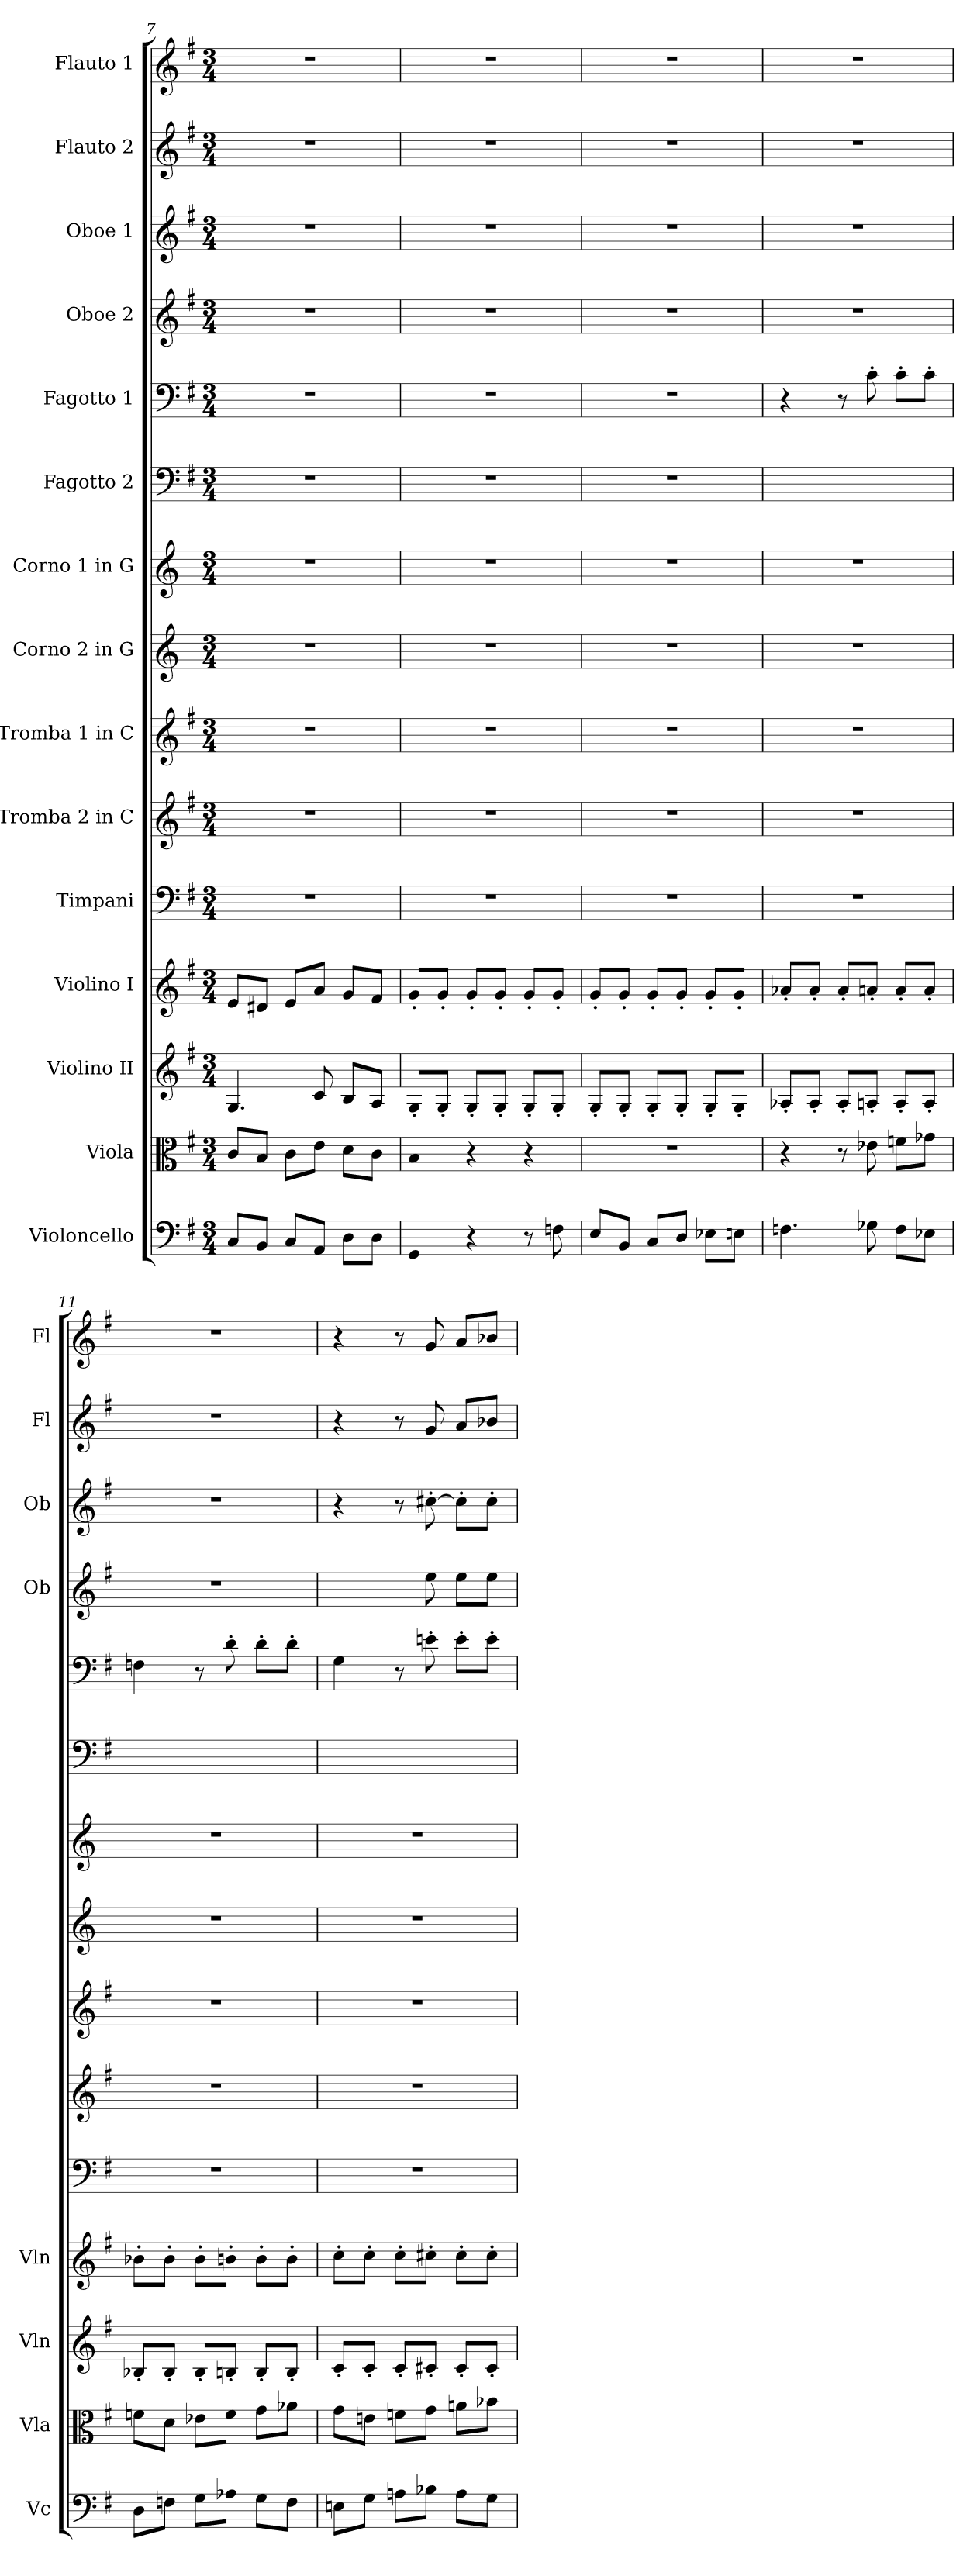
**kern	**kern	**kern	**kern	**kern	**kern	**kern	**kern	**kern	**kern	**kern	**kern	**kern	**kern	**kern
*part15	*part14	*part13	*part12	*part11	*part10	*part9	*part8	*part7	*part6	*part5	*part4	*part3	*part2	*part1
*staff15	*staff14	*staff13	*staff12	*staff11	*staff10	*staff9	*staff8	*staff7	*staff6	*staff5	*staff4	*staff3	*staff2	*staff1
*I"Violoncello	*I"Viola	*I"Violino II	*I"Violino I	*I"Timpani	*I"Tromba 2 in C	*I"Tromba 1 in C	*I"Corno 2 in G	*I"Corno 1 in G	*I"Fagotto 2	*I"Fagotto 1	*I"Oboe 2	*I"Oboe 1	*I"Flauto 2	*I"Flauto 1
*I'Vc	*I'Vla	*I'Vln	*I'Vln	*	*	*	*	*	*	*	*I'Ob	*I'Ob	*I'Fl	*I'Fl
*clefF4	*clefC3	*clefG2	*clefG2	*clefF4	*clefG2	*clefG2	*clefG2	*clefG2	*clefF4	*clefF4	*clefG2	*clefG2	*clefG2	*clefG2
*	*	*	*	*	*ITrd1c2	*ITrd1c2	*ITrd-4c-7	*ITrd-4c-7	*	*	*	*	*	*
*k[f#]	*k[f#]	*k[f#]	*k[f#]	*k[f#]	*k[b-]	*k[b-]	*k[f#]	*k[f#]	*k[f#]	*k[f#]	*k[f#]	*k[f#]	*k[f#]	*k[f#]
*G:	*G:	*G:	*G:	*G:	*F:	*F:	*G:	*G:	*G:	*G:	*G:	*G:	*G:	*G:
*M3/4	*M3/4	*M3/4	*M3/4	*M3/4	*M3/4	*M3/4	*M3/4	*M3/4	*M3/4	*M3/4	*M3/4	*M3/4	*M3/4	*M3/4
=7	=7	=7	=7	=7	=7	=7	=7	=7	=7	=7	=7	=7	=7	=7
8C/L	8c/L	4.G	8e/L	2.r	2.r	2.r	2.r	2.r	2.r	2.r	2.r	2.r	2.r	2.r
8BB/J	8B/J	.	8d#X/J	.	.	.	.	.	.	.	.	.	.	.
8C/L	8c\L	.	8e/L	.	.	.	.	.	.	.	.	.	.	.
8AA/J	8e\J	8c	8a/J	.	.	.	.	.	.	.	.	.	.	.
8D\L	8d\L	8B/L	8g/L	.	.	.	.	.	.	.	.	.	.	.
8D\J	8c\J	8A/J	8f#/J	.	.	.	.	.	.	.	.	.	.	.
=8	=8	=8	=8	=8	=8	=8	=8	=8	=8	=8	=8	=8	=8	=8
4GG	4B	8G'/L	8g'/L	2.r	2.r	2.r	2.r	2.r	2.r	2.r	2.r	2.r	2.r	2.r
.	.	8G'/J	8g'/J	.	.	.	.	.	.	.	.	.	.	.
4r	4r	8G'/L	8g'/L	.	.	.	.	.	.	.	.	.	.	.
.	.	8G'/J	8g'/J	.	.	.	.	.	.	.	.	.	.	.
8r	4r	8G'/L	8g'/L	.	.	.	.	.	.	.	.	.	.	.
8Fn	.	8G'/J	8g'/J	.	.	.	.	.	.	.	.	.	.	.
=9	=9	=9	=9	=9	=9	=9	=9	=9	=9	=9	=9	=9	=9	=9
8E/L	2.r	8G'/L	8g'/L	2.r	2.r	2.r	2.r	2.r	2.r	2.r	2.r	2.r	2.r	2.r
8BB/J	.	8G'/J	8g'/J	.	.	.	.	.	.	.	.	.	.	.
8C/L	.	8G'/L	8g'/L	.	.	.	.	.	.	.	.	.	.	.
8D/J	.	8G'/J	8g'/J	.	.	.	.	.	.	.	.	.	.	.
8E-X\L	.	8G'/L	8g'/L	.	.	.	.	.	.	.	.	.	.	.
8En\J	.	8G'/J	8g'/J	.	.	.	.	.	.	.	.	.	.	.
=10	=10	=10	=10	=10	=10	=10	=10	=10	=10	=10	=10	=10	=10	=10
4.Fn	4r	8A-X'/L	8a-X'/L	2.r	2.r	2.r	2.r	2.r	2.ryy	4r	2.r	2.r	2.r	2.r
.	.	8A-'/J	8a-'/J	.	.	.	.	.	.	.	.	.	.	.
.	8r	8A-'/L	8a-'/L	.	.	.	.	.	.	8r	.	.	.	.
8G-X	8e-X	8An'/J	8an'/J	.	.	.	.	.	.	8c'	.	.	.	.
8F\L	8fn\L	8A'/L	8a'/L	.	.	.	.	.	.	8c'\L	.	.	.	.
8E-X\J	8g-X\J	8A'/J	8a'/J	.	.	.	.	.	.	8c'\J	.	.	.	.
=11	=11	=11	=11	=11	=11	=11	=11	=11	=11	=11	=11	=11	=11	=11
8D\L	8fn\L	8B-X'/L	8b-X'\L	2.r	2.r	2.r	2.r	2.r	2.ryy	4Fn	2.r	2.r	2.r	2.r
8Fn\J	8d\J	8B-'/J	8b-'\J	.	.	.	.	.	.	.	.	.	.	.
8G\L	8e-X\L	8B-'/L	8b-'\L	.	.	.	.	.	.	8r	.	.	.	.
8A-X\J	8f\J	8Bn'/J	8bn'\J	.	.	.	.	.	.	8d'	.	.	.	.
8G\L	8g\L	8B'/L	8b'\L	.	.	.	.	.	.	8d'\L	.	.	.	.
8F\J	8a-X\J	8B'/J	8b'\J	.	.	.	.	.	.	8d'\J	.	.	.	.
=12	=12	=12	=12	=12	=12	=12	=12	=12	=12	=12	=12	=12	=12	=12
8En\L	8g\L	8c'/L	8cc'\L	2.r	2.r	2.r	2.r	2.r	2.ryy	4G	4ryy	4r	4r	4r
8G\J	8en\J	8c'/J	8cc'\J	.	.	.	.	.	.	.	.	.	.	.
8An\L	8fn\L	8c'/L	8cc'\L	.	.	.	.	.	.	8r	8ryy	8r	8r	8r
8B-X\J	8g\J	8c#X'/J	8cc#X'\J	.	.	.	.	.	.	8en'	8ee	[8cc#X'	8g	8g
8A\L	8an\L	8c#'/L	8cc#'\L	.	.	.	.	.	.	8e'\L	8ee\L	8cc#'\L]	8a/L	8a/L
8G\J	8b-X\J	8c#'/J	8cc#'\J	.	.	.	.	.	.	8e'\J	8ee\J	8cc#'\J	8b-X/J	8b-X/J
=	=	=	=	=	=	=	=	=	=	=	=	=	=	=
*-	*-	*-	*-	*-	*-	*-	*-	*-	*-	*-	*-	*-	*-	*-
